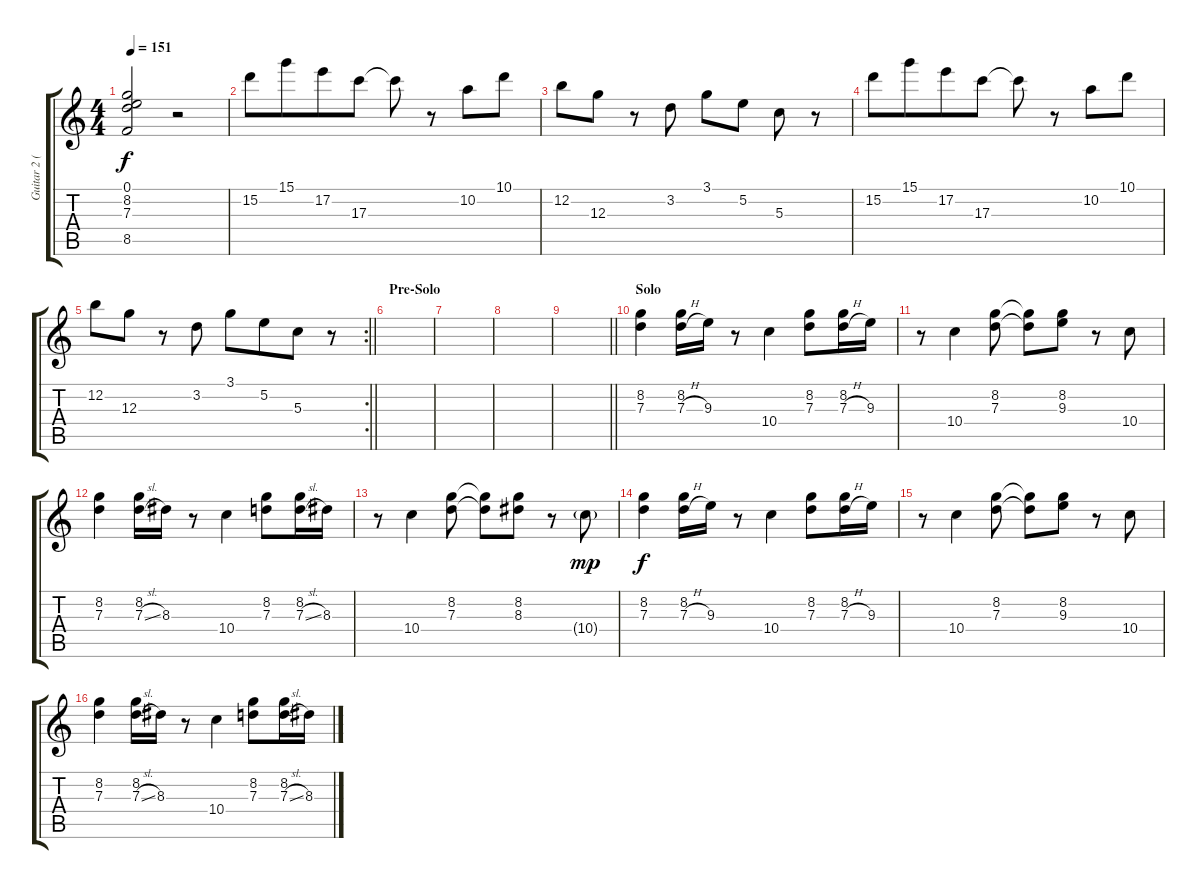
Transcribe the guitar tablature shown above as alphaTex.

\track ("Guitar 2 (Delay)" "Guitar 2 (") {instrument electricguitarclean}
\staff {score tabs}
\tuning (E4 B3 G3 D3 A2 E2) {hide}
\ts (4 4)
\tempo 151
\clef g2
\ks c
(0.1{t} 8.2{t} 7.3{t} 8.5{t}).2{dy f beam Up} r.2 |
15.2.8 15.1.8{beam merge} 17.2.8 17.3.8 17.3{t}.8 r.8 10.2.8{beam merge} 10.1.8 |
12.2.8 12.3.8 r.8 3.2.8 3.1.8 5.2.8 5.3.8 r.8 |
15.2.8 15.1.8{beam merge} 17.2.8 17.3.8 17.3{t}.8 r.8 10.2.8 10.1.8 |
\rc 2
\barLineRight lightlight
12.2.8 12.3.8 r.8 3.2.8 3.1.8 5.2.8{beam merge} 5.3.8 r.8 |
\section ("" "Pre-Solo")
|
|
|
\barLineRight lightlight
|
\section ("" "Solo")
(8.2 7.3).4 (8.2 7.3{h}).16 9.3.16 r.8 10.4.4 (8.2 7.3).8 (8.2 7.3{h}).16 9.3.16 |
r.8 10.4.4 (8.2 7.3).8 (8.2{t} 7.3{t}).8 (8.2 9.3).8 r.8 10.4.8 |
(8.2 7.3).4 (8.2 7.3{sl}).16 8.3.16 r.8 10.4.4 (8.2 7.3).8 (8.2 7.3{sl}).16 8.3.16 |
r.8 10.4.4 (8.2 7.3).8 (8.2{t} 7.3{t}).8 (8.2 8.3).8 r.8 10.4{g}.8{dy mp} |
(8.2 7.3).4{dy f} (8.2 7.3{h}).16 9.3.16 r.8 10.4.4 (8.2 7.3).8 (8.2 7.3{h}).16 9.3.16 |
r.8 10.4.4 (8.2 7.3).8 (8.2{t} 7.3{t}).8 (8.2 9.3).8 r.8 10.4.8 |
(8.2 7.3).4 (8.2 7.3{sl}).16 8.3.16 r.8 10.4.4 (8.2 7.3).8 (8.2 7.3{sl}).16 8.3.16
